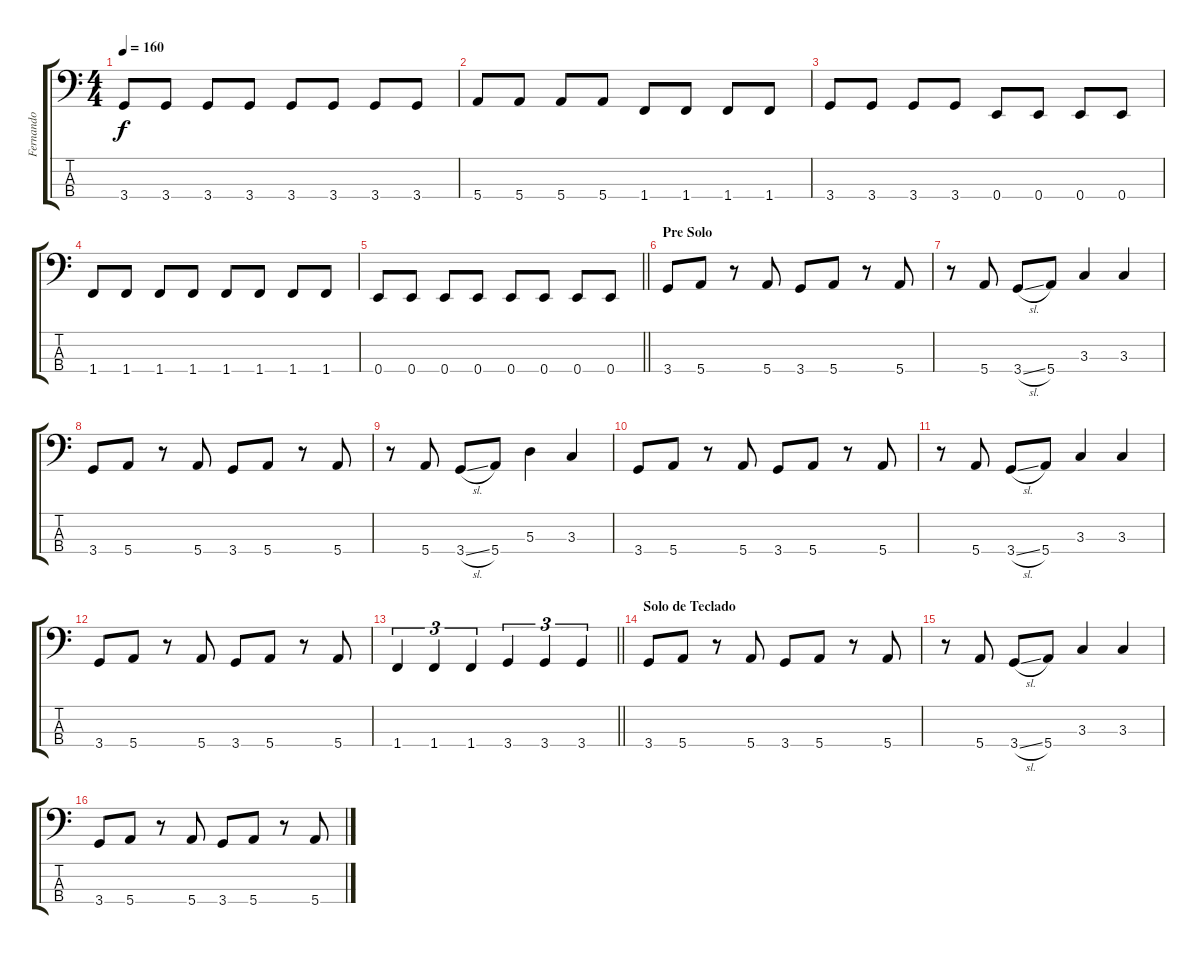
\track ("Fernando" "Fernando") {instrument electricbassfinger}
\staff {score tabs}
\tuning (G2 D2 A1 E1) {hide}
\ts (4 4)
\tempo 160
\clef f4
\ks c
3.4.8{dy f} 3.4.8 3.4.8 3.4.8 3.4.8 3.4.8 3.4.8 3.4.8 |
5.4.8 5.4.8 5.4.8 5.4.8 1.4.8 1.4.8 1.4.8 1.4.8 |
3.4.8 3.4.8 3.4.8 3.4.8 0.4.8 0.4.8 0.4.8 0.4.8 |
1.4.8 1.4.8 1.4.8 1.4.8 1.4.8 1.4.8 1.4.8 1.4.8 |
\barLineRight lightlight
0.4.8 0.4.8 0.4.8 0.4.8 0.4.8 0.4.8 0.4.8 0.4.8 |
\section ("" "Pre Solo")
3.4.8 5.4.8 r.8 5.4.8 3.4.8 5.4.8 r.8 5.4.8 |
r.8 5.4.8 3.4{sl}.8 5.4.8 3.3.4 3.3.4 |
3.4.8 5.4.8 r.8 5.4.8 3.4.8 5.4.8 r.8 5.4.8 |
r.8 5.4.8 3.4{sl}.8 5.4.8 5.3.4 3.3.4 |
3.4.8 5.4.8 r.8 5.4.8 3.4.8 5.4.8 r.8 5.4.8 |
r.8 5.4.8 3.4{sl}.8 5.4.8 3.3.4 3.3.4 |
3.4.8 5.4.8 r.8 5.4.8 3.4.8 5.4.8 r.8 5.4.8 |
\barLineRight lightlight
1.4.4{tu (3 2)} 1.4.4{tu (3 2)} 1.4.4{tu (3 2)} 3.4.4{tu (3 2)} 3.4.4{tu (3 2)} 3.4.4{tu (3 2)} |
\section ("" "Solo de Teclado")
3.4.8 5.4.8 r.8 5.4.8 3.4.8 5.4.8 r.8 5.4.8 |
r.8 5.4.8 3.4{sl}.8 5.4.8 3.3.4 3.3.4 |
3.4.8 5.4.8 r.8 5.4.8 3.4.8 5.4.8 r.8 5.4.8
